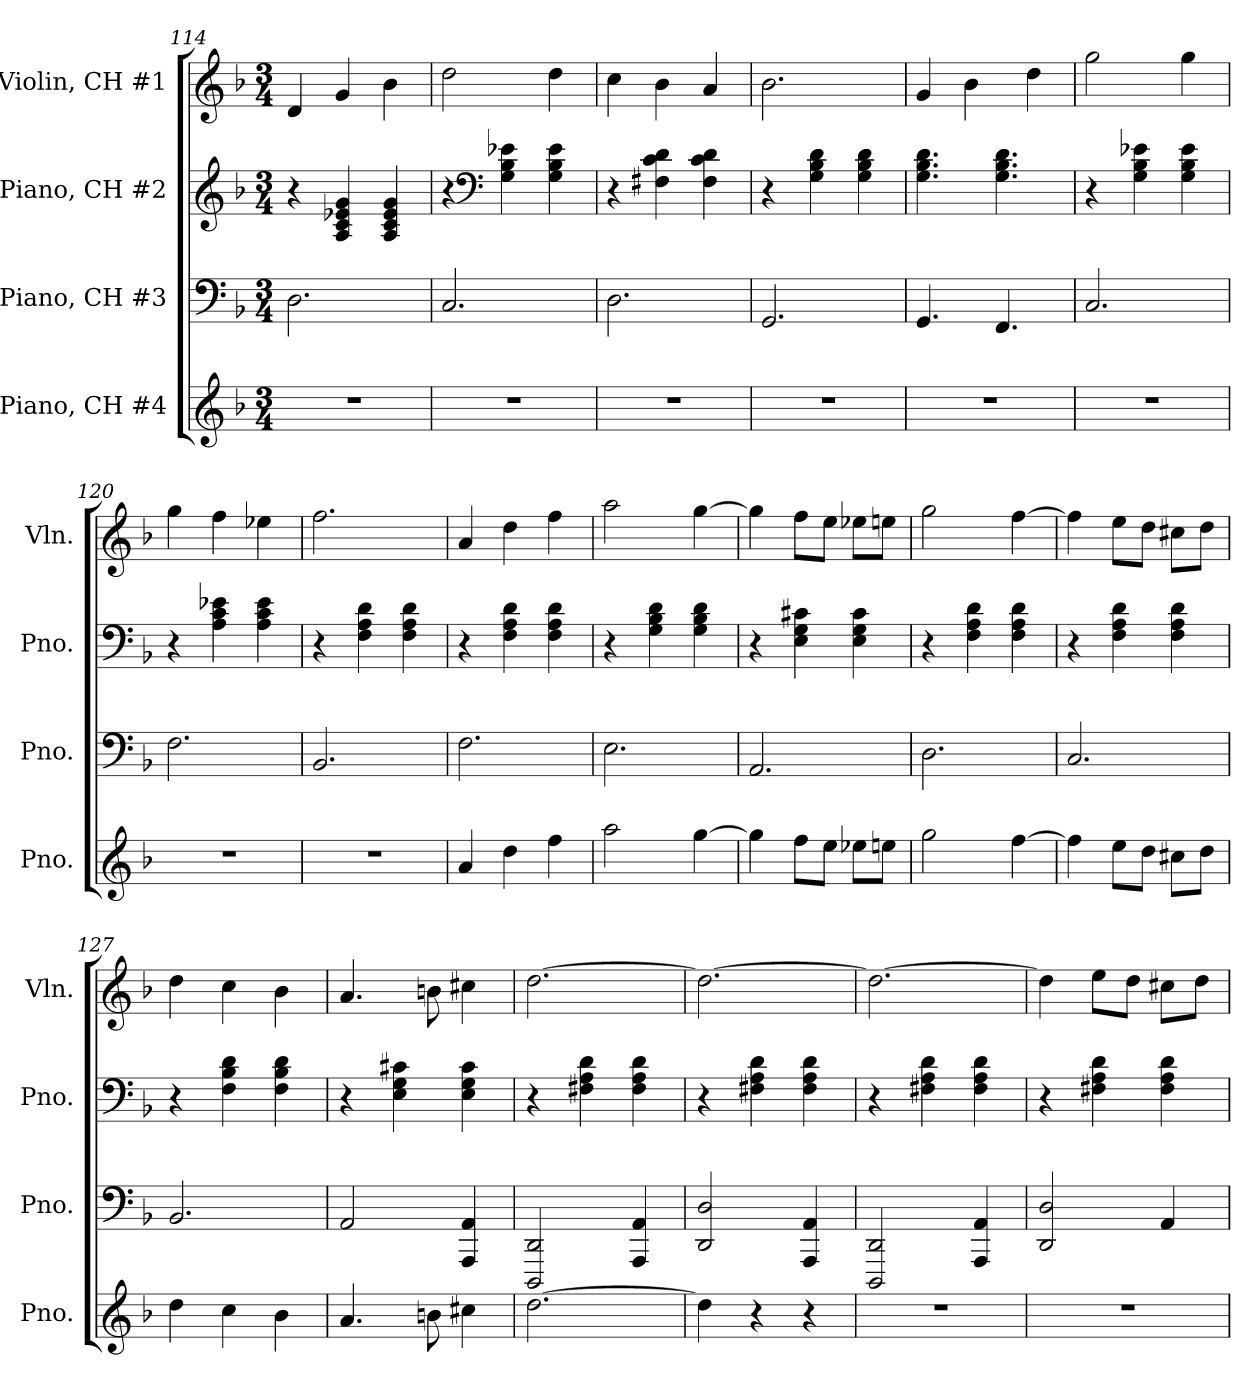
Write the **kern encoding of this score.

**kern	**kern	**kern	**kern
*part4	*part3	*part2	*part1
*staff4	*staff3	*staff2	*staff1
*I"Piano, CH #4	*I"Piano, CH #3	*I"Piano, CH #2	*I"Violin, CH #1
*I'Pno.	*I'Pno.	*I'Pno.	*I'Vln.
*clefG2	*clefF4	*clefG2	*clefG2
*k[b-]	*k[b-]	*k[b-]	*k[b-]
*M3/4	*M3/4	*M3/4	*M3/4
=114	=114	=114	=114
2.r	2.D\	4r	4d/
.	.	4A/ 4c/ 4e-X/ 4g/	4g/
.	.	4A/ 4c/ 4e-/ 4g/	4b-\
=115	=115	=115	=115
2.r	2.C/	4r	2dd\
*	*	*clefF4	*
.	.	4G\ 4B-\ 4e-X\	.
.	.	4G\ 4B-\ 4e-\	4dd\
=116	=116	=116	=116
2.r	2.D\	4r	4cc\
.	.	4F#X\ 4c\ 4d\	4b-\
.	.	4F#\ 4c\ 4d\	4a/
=117	=117	=117	=117
2.r	2.GG/	4r	2.b-\
.	.	4G\ 4B-\ 4d\	.
.	.	4G\ 4B-\ 4d\	.
=118	=118	=118	=118
2.r	4.GG/	4.G\ 4.B-\ 4.d\	4g/
.	.	.	4b-\
.	4.FF/	4.G\ 4.B-\ 4.d\	.
.	.	.	4dd\
=119	=119	=119	=119
2.r	2.C/	4r	2gg\
.	.	4G\ 4B-\ 4e-X\	.
.	.	4G\ 4B-\ 4e-\	4gg\
=120	=120	=120	=120
2.r	2.F\	4r	4gg\
.	.	4A\ 4c\ 4e-X\	4ff\
.	.	4A\ 4c\ 4e-\	4ee-X\
!!LO:LB:g=z
=121	=121	=121	=121
2.r	2.BB-/	4r	2.ff\
.	.	4F\ 4A\ 4d\	.
.	.	4F\ 4A\ 4d\	.
=122	=122	=122	=122
4a/	2.F\	4r	4a/
4dd\	.	4F\ 4A\ 4d\	4dd\
4ff\	.	4F\ 4A\ 4d\	4ff\
=123	=123	=123	=123
2aa\	2.E\	4r	2aa\
.	.	4G\ 4B-\ 4d\	.
[4gg\	.	4G\ 4B-\ 4d\	[4gg\
=124	=124	=124	=124
4gg\]	2.AA/	4r	4gg\]
8ff\L	.	4E\ 4G\ 4c#X\	8ff\L
8ee\J	.	.	8ee\J
8ee-X\L	.	4E\ 4G\ 4c#\	8ee-X\L
8een\J	.	.	8een\J
=125	=125	=125	=125
2gg\	2.D\	4r	2gg\
.	.	4F\ 4A\ 4d\	.
[4ff\	.	4F\ 4A\ 4d\	[4ff\
=126	=126	=126	=126
4ff\]	2.C/	4r	4ff\]
8ee\L	.	4F\ 4A\ 4d\	8ee\L
8dd\J	.	.	8dd\J
8cc#X\L	.	4F\ 4A\ 4d\	8cc#X\L
8dd\J	.	.	8dd\J
=127	=127	=127	=127
4dd\	2.BB-/	4r	4dd\
4cc\	.	4F\ 4B-\ 4d\	4cc\
4b-\	.	4F\ 4B-\ 4d\	4b-\
=128	=128	=128	=128
4.a/	2AA/	4r	4.a/
.	.	4E\ 4G\ 4c#X\	.
8bn\	.	.	8bn\
4cc#X\	4AAA/ 4AA/	4E\ 4G\ 4c#\	4cc#X\
!!LO:LB:g=z
=129	=129	=129	=129
[2.dd\	2DDD/ 2DD/	4r	[2.dd\
.	.	4F#X\ 4A\ 4d\	.
.	4AAA/ 4AA/	4F#\ 4A\ 4d\	.
=130	=130	=130	=130
4dd\]	2DD/ 2D/	4r	2.dd\_
4r	.	4F#X\ 4A\ 4d\	.
4r	4AAA/ 4AA/	4F#\ 4A\ 4d\	.
=131	=131	=131	=131
2.r	2DDD/ 2DD/	4r	2.dd\_
.	.	4F#X\ 4A\ 4d\	.
.	4AAA/ 4AA/	4F#\ 4A\ 4d\	.
=132	=132	=132	=132
2.r	2DD/ 2D/	4r	4dd\]
.	.	4F#X\ 4A\ 4d\	8ee\L
.	.	.	8dd\J
.	4AA/	4F#\ 4A\ 4d\	8cc#X\L
.	.	.	8dd\J
=	=	=	=
*-	*-	*-	*-
